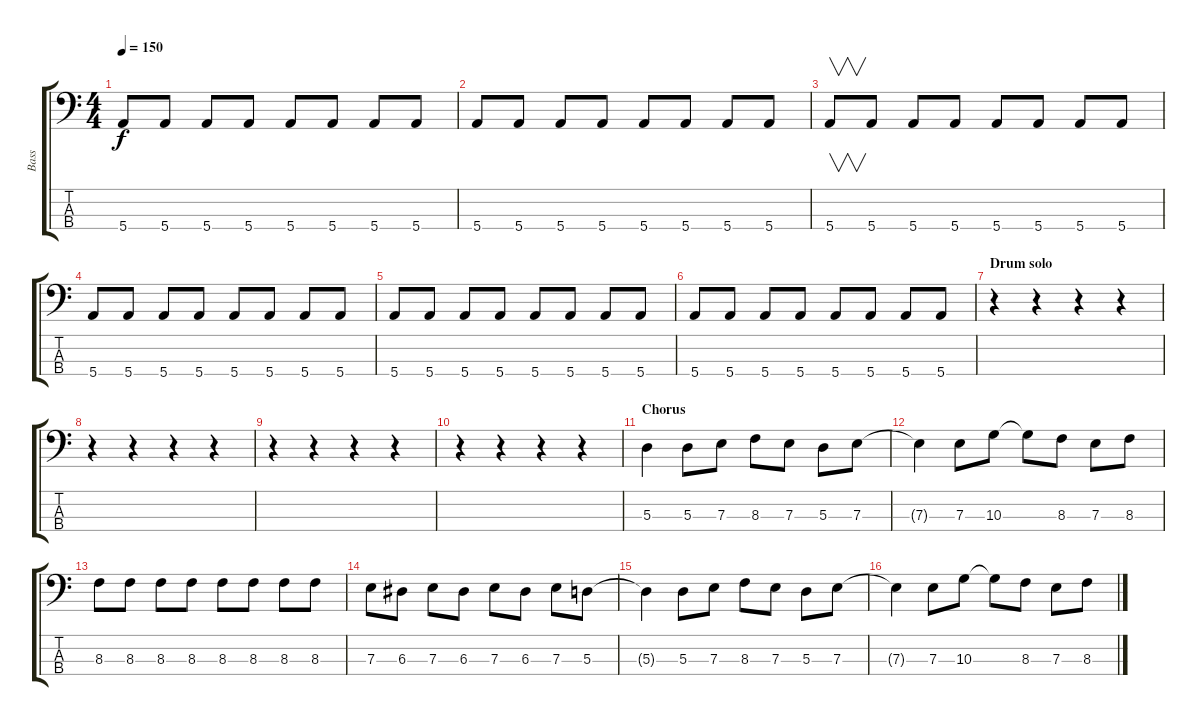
\track ("Bass" "Bass") {instrument electricbassfinger}
\staff {score tabs}
\tuning (G2 D2 A1 E1) {hide}
\ts (4 4)
\tempo 150
\clef f4
\ks c
5.4.8{dy f} 5.4.8 5.4.8 5.4.8 5.4.8 5.4.8 5.4.8 5.4.8 |
5.4.8 5.4.8 5.4.8 5.4.8 5.4.8 5.4.8 5.4.8 5.4.8 |
5.4.8{v} 5.4.8 5.4.8 5.4.8 5.4.8 5.4.8 5.4.8 5.4.8 |
5.4.8 5.4.8 5.4.8 5.4.8 5.4.8 5.4.8 5.4.8 5.4.8 |
5.4.8 5.4.8 5.4.8 5.4.8 5.4.8 5.4.8 5.4.8 5.4.8 |
5.4.8 5.4.8 5.4.8 5.4.8 5.4.8 5.4.8 5.4.8 5.4.8 |
\section ("" "Drum solo")
r.4 r.4 r.4 r.4 |
r.4 r.4 r.4 r.4 |
r.4 r.4 r.4 r.4 |
r.4 r.4 r.4 r.4 |
\section ("" "Chorus")
5.3.4 5.3.8 7.3.8 8.3.8 7.3.8 5.3.8 7.3.8 |
7.3{t}.4 7.3.8 10.3.8 10.3{t}.8 8.3.8 7.3.8 8.3.8 |
8.3.8 8.3.8 8.3.8 8.3.8 8.3.8 8.3.8 8.3.8 8.3.8 |
7.3.8 6.3.8 7.3.8 6.3.8 7.3.8 6.3.8 7.3.8 5.3.8 |
5.3{t}.4 5.3.8 7.3.8 8.3.8 7.3.8 5.3.8 7.3.8 |
7.3{t}.4 7.3.8 10.3.8 10.3{t}.8 8.3.8 7.3.8 8.3.8
